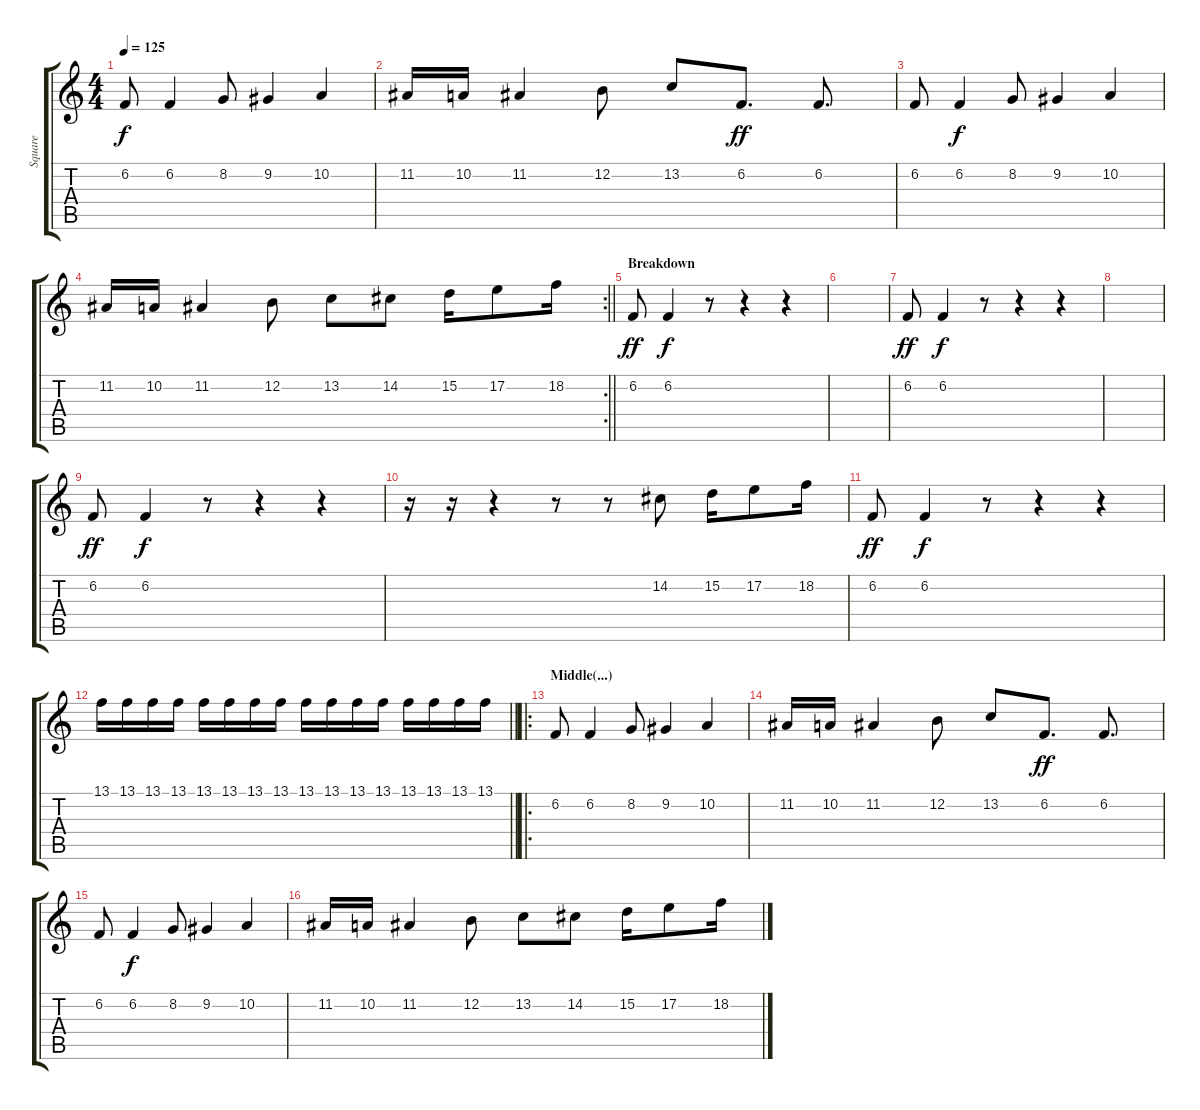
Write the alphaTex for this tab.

\track ("Square" "Square") {instrument lead1square}
\staff {score tabs}
\tuning (E4 B3 G3 D3 A2 E2) {hide}
\ts (4 4)
\tempo 125
\clef g2
\ks c
6.2.8{dy f} 6.2.4 8.2.8 9.2.4 10.2.4 |
11.2.16 10.2.16 11.2.4 12.2.8 13.2.8 6.2.8{d dy ff} 6.2.8{d} |
6.2.8 6.2.4{dy f} 8.2.8 9.2.4 10.2.4 |
\rc 2
\barLineRight lightlight
11.2.16 10.2.16 11.2.4 12.2.8 13.2.8 14.2.8 15.2.16 17.2.8 18.2.16 |
\section ("" "Breakdown")
6.2.8{dy ff} 6.2.4{dy f} r.8 r.4 r.4 |
|
6.2.8{dy ff} 6.2.4{dy f} r.8 r.4 r.4 |
|
6.2.8{dy ff} 6.2.4{dy f} r.8 r.4 r.4 |
r.16 r.16 r.4 r.8 r.8 14.2.8 15.2.16 17.2.8 18.2.16 |
6.2.8{dy ff} 6.2.4{dy f} r.8 r.4 r.4 |
\barLineRight lightlight
13.1.16 13.1.16 13.1.16 13.1.16 13.1.16 13.1.16 13.1.16 13.1.16 13.1.16 13.1.16 13.1.16 13.1.16 13.1.16 13.1.16 13.1.16 13.1.16 |
\ro
\section ("" "Middle(...)")
6.2.8 6.2.4 8.2.8 9.2.4 10.2.4 |
11.2.16 10.2.16 11.2.4 12.2.8 13.2.8 6.2.8{d dy ff} 6.2.8{d} |
6.2.8 6.2.4{dy f} 8.2.8 9.2.4 10.2.4 |
11.2.16 10.2.16 11.2.4 12.2.8 13.2.8 14.2.8 15.2.16 17.2.8 18.2.16
